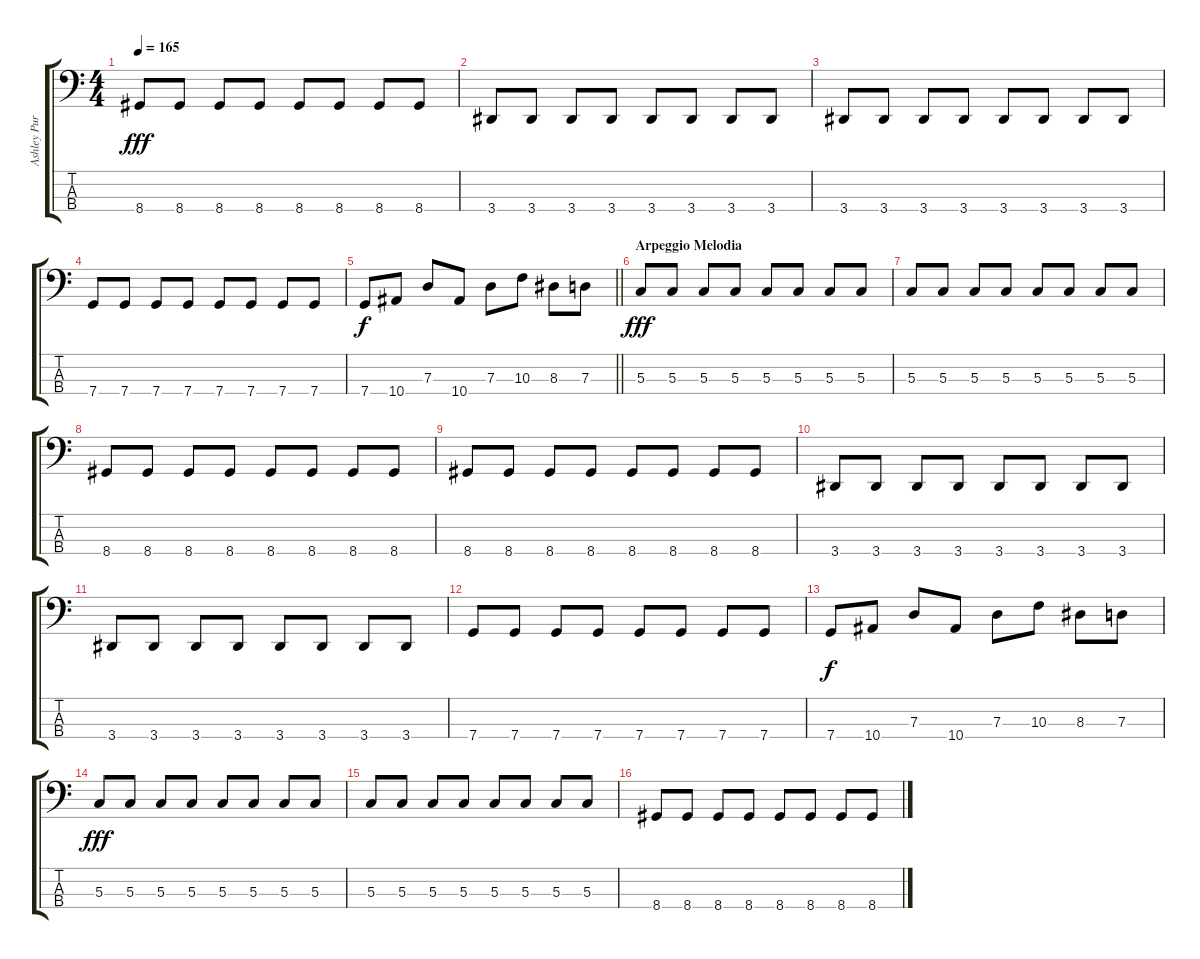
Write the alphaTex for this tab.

\track ("Ashley Purdy (Ash)" "Ashley Pur") {instrument electricbasspick}
\staff {score tabs}
\tuning (F2 C2 G1 C1) {hide}
\ts (4 4)
\tempo 165
\clef f4
\ks c
8.4.8{dy fff} 8.4.8 8.4.8 8.4.8 8.4.8 8.4.8 8.4.8 8.4.8 |
3.4.8 3.4.8 3.4.8 3.4.8 3.4.8 3.4.8 3.4.8 3.4.8 |
3.4.8 3.4.8 3.4.8 3.4.8 3.4.8 3.4.8 3.4.8 3.4.8 |
7.4.8 7.4.8 7.4.8 7.4.8 7.4.8 7.4.8 7.4.8 7.4.8 |
\barLineRight lightlight
7.4.8{dy f} 10.4.8 7.3.8 10.4.8 7.3.8 10.3.8 8.3.8 7.3.8 |
\section ("" "Arpeggio Melodia")
5.3.8{dy fff} 5.3.8 5.3.8 5.3.8 5.3.8 5.3.8 5.3.8 5.3.8 |
5.3.8 5.3.8 5.3.8 5.3.8 5.3.8 5.3.8 5.3.8 5.3.8 |
8.4.8 8.4.8 8.4.8 8.4.8 8.4.8 8.4.8 8.4.8 8.4.8 |
8.4.8 8.4.8 8.4.8 8.4.8 8.4.8 8.4.8 8.4.8 8.4.8 |
3.4.8 3.4.8 3.4.8 3.4.8 3.4.8 3.4.8 3.4.8 3.4.8 |
3.4.8 3.4.8 3.4.8 3.4.8 3.4.8 3.4.8 3.4.8 3.4.8 |
7.4.8 7.4.8 7.4.8 7.4.8 7.4.8 7.4.8 7.4.8 7.4.8 |
7.4.8{dy f} 10.4.8 7.3.8 10.4.8 7.3.8 10.3.8 8.3.8 7.3.8 |
5.3.8{dy fff} 5.3.8 5.3.8 5.3.8 5.3.8 5.3.8 5.3.8 5.3.8 |
5.3.8 5.3.8 5.3.8 5.3.8 5.3.8 5.3.8 5.3.8 5.3.8 |
8.4.8 8.4.8 8.4.8 8.4.8 8.4.8 8.4.8 8.4.8 8.4.8
